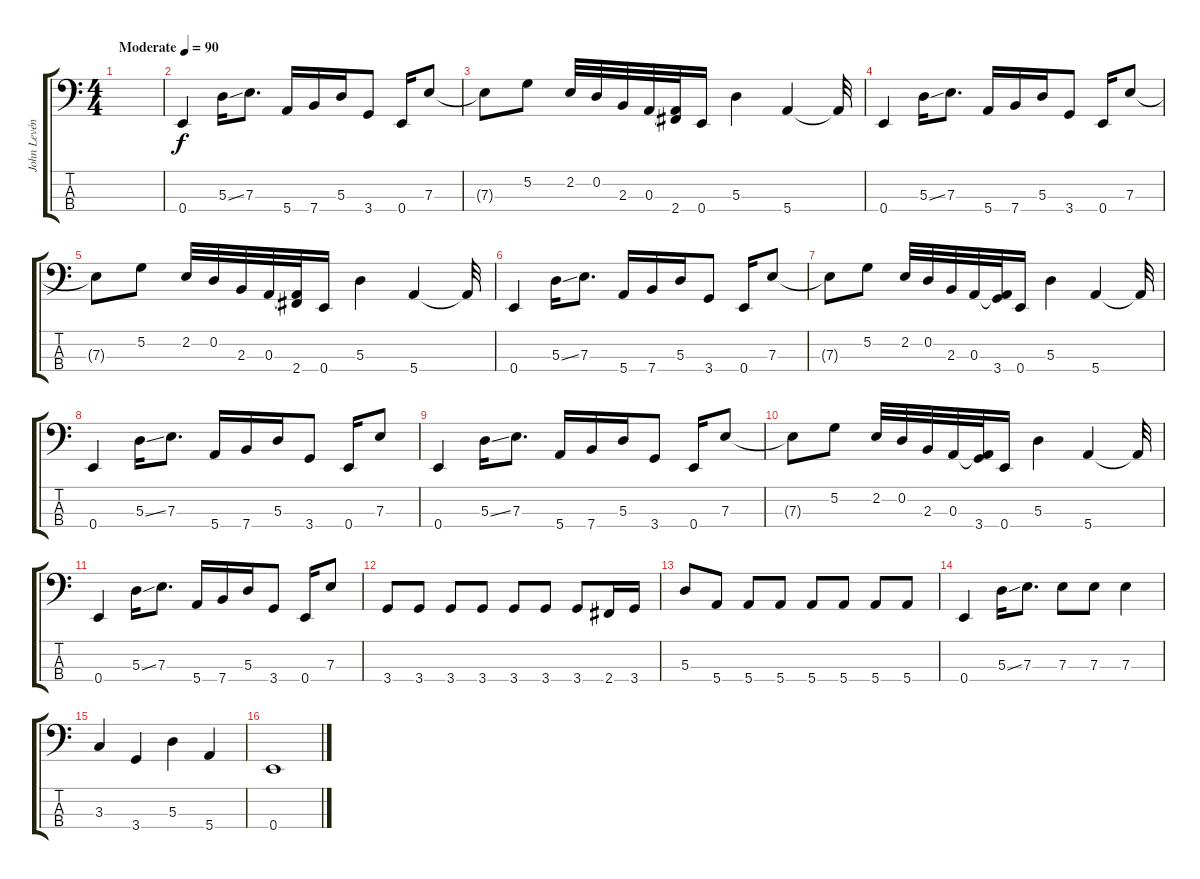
\track ("John Levén" "John Levén") {instrument electricbassfinger}
\staff {score tabs}
\tuning (G2 D2 A1 E1) {hide}
\ts (4 4)
\tempo (90 "Moderate")
\clef f4
\ks c
|
0.4.4 5.3{ss}.16 7.3.8{d} 5.4.16 7.4.16 5.3.16 3.4.8 0.4.16 7.3.8 |
7.3{t}.8 5.2.8 2.2.32 0.2.32 2.3.32 0.3.32 (0.3{t} 2.4).32 0.4.16 5.3.4 5.4.4 5.4{t}.32 |
0.4.4 5.3{ss}.16 7.3.8{d} 5.4.16 7.4.16 5.3.16 3.4.8 0.4.16 7.3.8 |
7.3{t}.8 5.2.8 2.2.32 0.2.32 2.3.32 0.3.32 (0.3{t} 2.4).32 0.4.16 5.3.4 5.4.4 5.4{t}.32 |
0.4.4 5.3{ss}.16 7.3.8{d} 5.4.16 7.4.16 5.3.16 3.4.8 0.4.16 7.3.8 |
7.3{t}.8 5.2.8 2.2.32 0.2.32 2.3.32 0.3.32 (0.3{t} 3.4).32 0.4.16 5.3.4 5.4.4 5.4{t}.32 |
0.4.4 5.3{ss}.16 7.3.8{d} 5.4.16 7.4.16 5.3.16 3.4.8 0.4.16 7.3.8 |
0.4.4 5.3{ss}.16 7.3.8{d} 5.4.16 7.4.16 5.3.16 3.4.8 0.4.16 7.3.8 |
7.3{t}.8 5.2.8 2.2.32 0.2.32 2.3.32 0.3.32 (0.3{t} 3.4).32 0.4.16 5.3.4 5.4.4 5.4{t}.32 |
0.4.4 5.3{ss}.16 7.3.8{d} 5.4.16 7.4.16 5.3.16 3.4.8 0.4.16 7.3.8 |
3.4.8 3.4.8 3.4.8 3.4.8 3.4.8 3.4.8 3.4.8 2.4.16 3.4.16 |
5.3.8 5.4.8 5.4.8 5.4.8 5.4.8 5.4.8 5.4.8 5.4.8 |
0.4.4 5.3{ss}.16 7.3.8{d} 7.3.8 7.3.8 7.3.4 |
3.3.4 3.4.4 5.3.4 5.4.4 |
0.4.1
